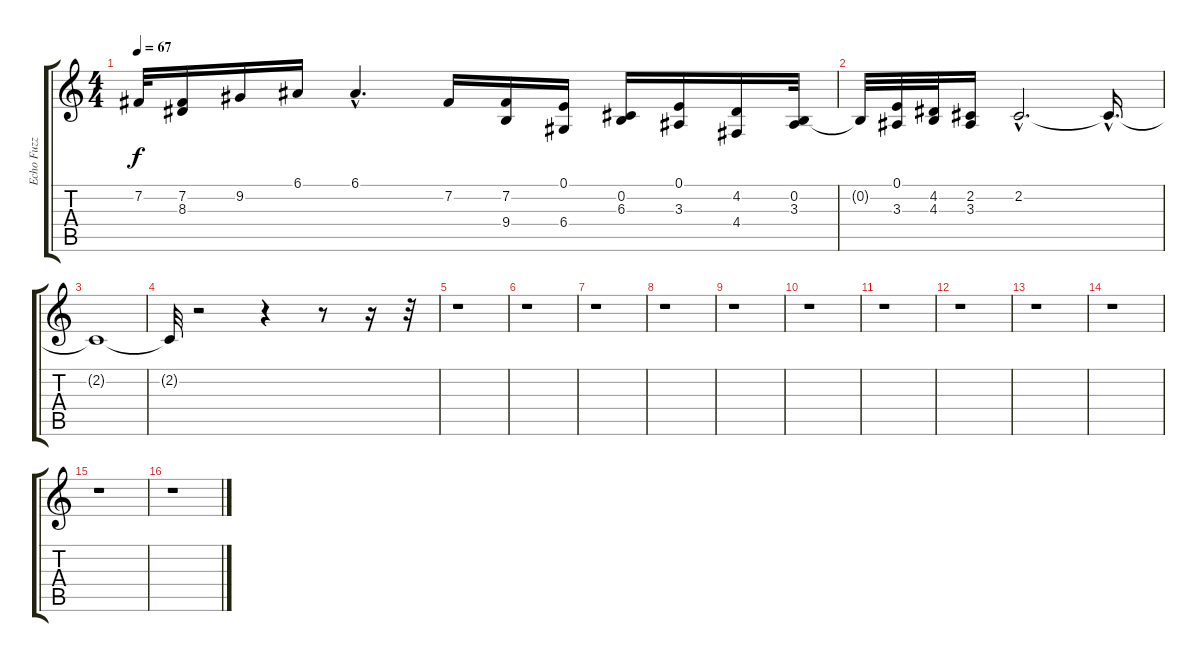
\track ("Echo Fuzz Guitar" "Echo Fuzz ") {instrument lead2sawtooth}
\staff {score tabs}
\tuning (E4 B3 G3 D3 A2 E2) {hide}
\ts (4 4)
\tempo 67
\clef g2
\ks c
7.2{t}.32{dy f} (7.2 8.3).16 9.2.16 6.1.16 6.1{hac}.4{d} 7.2.16 (7.2 9.4).16 (0.1 6.4).16 (0.2 6.3).16 (0.1 3.3).16 (4.2 4.4).16 (0.2 3.3).32 |
0.2{t}.32 (0.1 3.3).32 (4.2 4.3).32 (2.2 3.3).16 2.2{hac}.2{d} 2.2{hac t}.16{d} |
2.2{t}.1 |
2.2{t}.32 r.2 r.4 r.8 r.16 r.32 |
r.1 |
r.1 |
r.1 |
r.1 |
r.1 |
r.1 |
r.1 |
r.1 |
r.1 |
r.1 |
r.1 |
r.1
